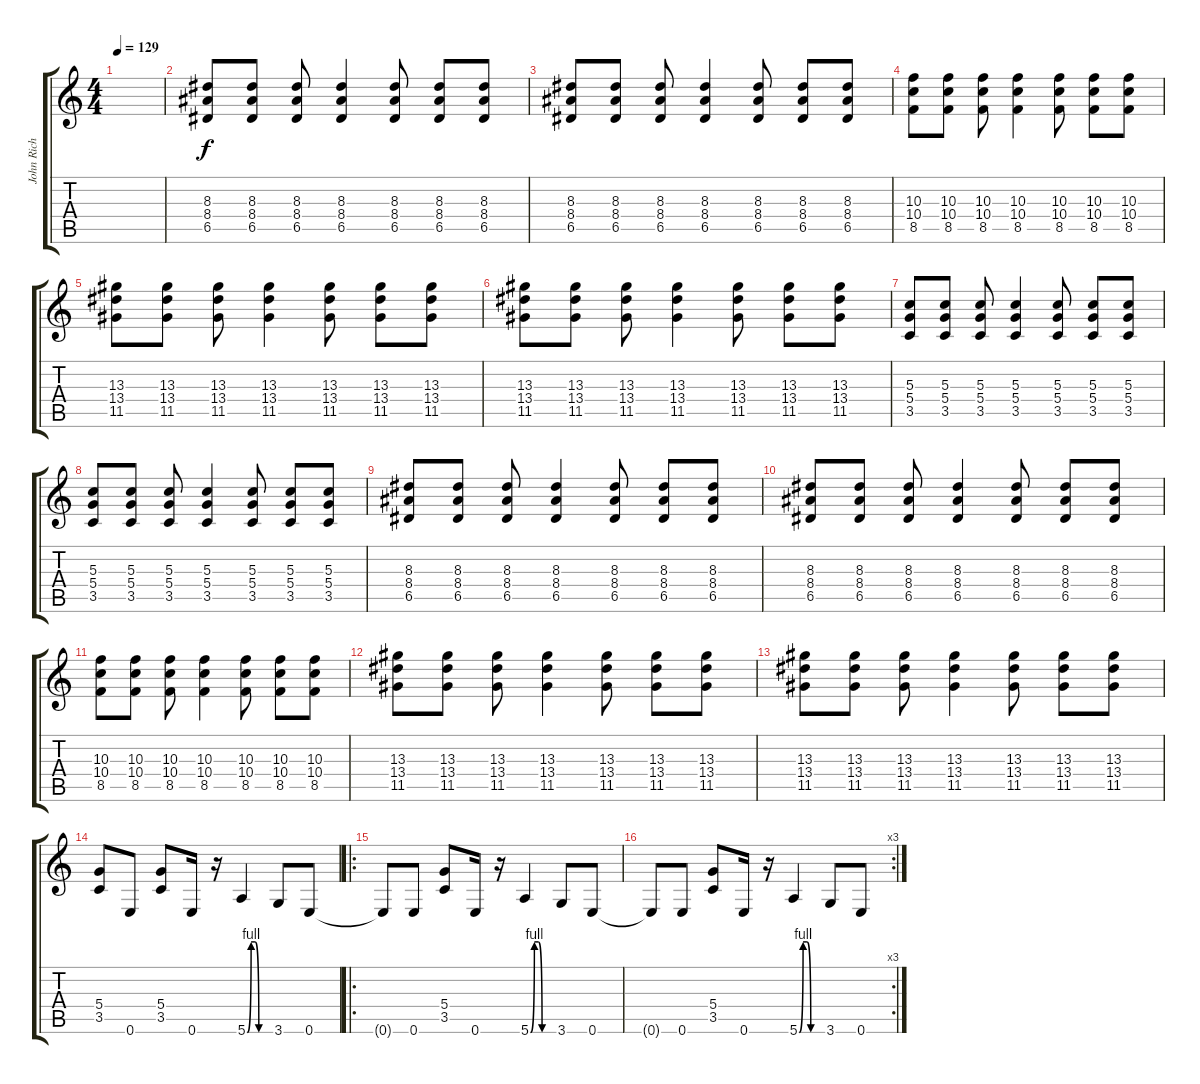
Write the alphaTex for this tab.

\track ("John Rich" "John Rich") {instrument acousticguitarsteel}
\staff {score tabs}
\tuning (E4 B3 G3 D3 A2 E2) {hide}
\ts (4 4)
\tempo 129
\clef g2
\ks c
|
(8.3 8.4 6.5).8 (8.3 8.4 6.5).8 (8.3 8.4 6.5).8 (8.3 8.4 6.5).4 (8.3 8.4 6.5).8 (8.3 8.4 6.5).8 (8.3 8.4 6.5).8 |
(8.3 8.4 6.5).8 (8.3 8.4 6.5).8 (8.3 8.4 6.5).8 (8.3 8.4 6.5).4 (8.3 8.4 6.5).8 (8.3 8.4 6.5).8 (8.3 8.4 6.5).8 |
(10.3 10.4 8.5).8 (10.3 10.4 8.5).8 (10.3 10.4 8.5).8 (10.3 10.4 8.5).4 (10.3 10.4 8.5).8 (10.3 10.4 8.5).8 (10.3 10.4 8.5).8 |
(13.3 13.4 11.5).8 (13.3 13.4 11.5).8 (13.3 13.4 11.5).8 (13.3 13.4 11.5).4 (13.3 13.4 11.5).8 (13.3 13.4 11.5).8 (13.3 13.4 11.5).8 |
(13.3 13.4 11.5).8 (13.3 13.4 11.5).8 (13.3 13.4 11.5).8 (13.3 13.4 11.5).4 (13.3 13.4 11.5).8 (13.3 13.4 11.5).8 (13.3 13.4 11.5).8 |
(5.3 5.4 3.5).8 (5.3 5.4 3.5).8 (5.3 5.4 3.5).8 (5.3 5.4 3.5).4 (5.3 5.4 3.5).8 (5.3 5.4 3.5).8 (5.3 5.4 3.5).8 |
(5.3 5.4 3.5).8 (5.3 5.4 3.5).8 (5.3 5.4 3.5).8 (5.3 5.4 3.5).4 (5.3 5.4 3.5).8 (5.3 5.4 3.5).8 (5.3 5.4 3.5).8 |
(8.3 8.4 6.5).8 (8.3 8.4 6.5).8 (8.3 8.4 6.5).8 (8.3 8.4 6.5).4 (8.3 8.4 6.5).8 (8.3 8.4 6.5).8 (8.3 8.4 6.5).8 |
(8.3 8.4 6.5).8 (8.3 8.4 6.5).8 (8.3 8.4 6.5).8 (8.3 8.4 6.5).4 (8.3 8.4 6.5).8 (8.3 8.4 6.5).8 (8.3 8.4 6.5).8 |
(10.3 10.4 8.5).8 (10.3 10.4 8.5).8 (10.3 10.4 8.5).8 (10.3 10.4 8.5).4 (10.3 10.4 8.5).8 (10.3 10.4 8.5).8 (10.3 10.4 8.5).8 |
(13.3 13.4 11.5).8 (13.3 13.4 11.5).8 (13.3 13.4 11.5).8 (13.3 13.4 11.5).4 (13.3 13.4 11.5).8 (13.3 13.4 11.5).8 (13.3 13.4 11.5).8 |
(13.3 13.4 11.5).8 (13.3 13.4 11.5).8 (13.3 13.4 11.5).8 (13.3 13.4 11.5).4 (13.3 13.4 11.5).8 (13.3 13.4 11.5).8 (13.3 13.4 11.5).8 |
(5.4 3.5).8 0.6.8 (5.4 3.5).8 0.6.16 r.16 5.6{be (custom 0 0 10 4 20 4 30 0 60 0)}.4 3.6.8 0.6.8 |
\ro
0.6{t}.8 0.6.8 (5.4 3.5).8 0.6.16 r.16 5.6{be (custom 0 0 10 4 20 4 30 0 60 0)}.4 3.6.8 0.6.8 |
\rc 3
0.6{t}.8 0.6.8 (5.4 3.5).8 0.6.16 r.16 5.6{be (custom 0 0 10 4 20 4 30 0 60 0)}.4 3.6.8 0.6.8
